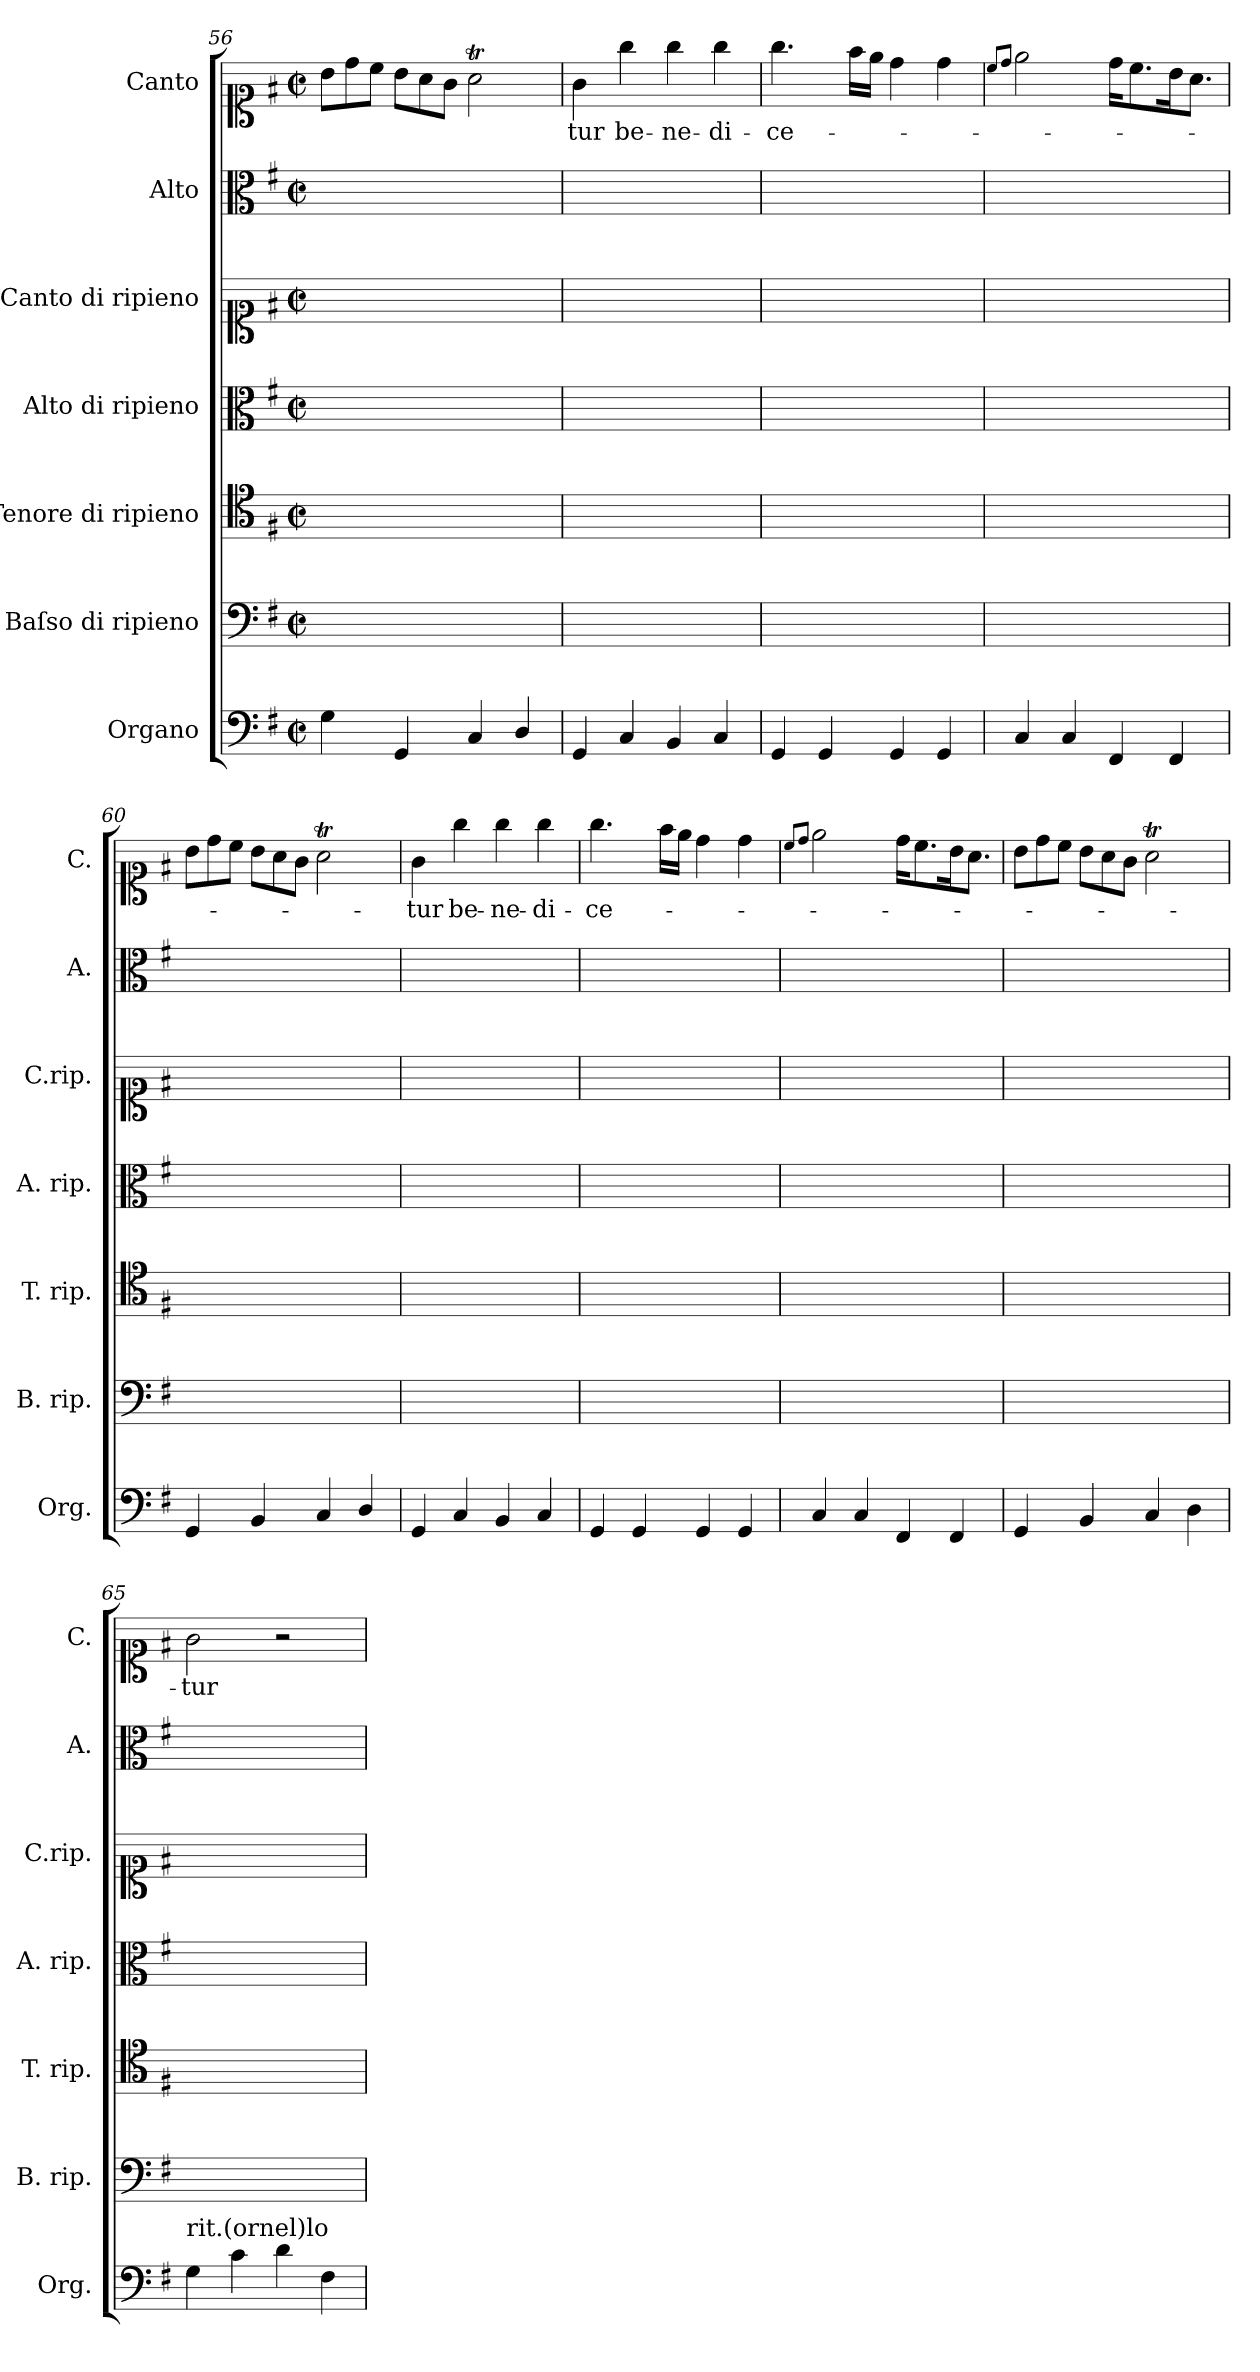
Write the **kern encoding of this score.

**kern	**kern	**kern	**kern	**kern	**kern	**kern	**text
*part7	*part6	*part5	*part4	*part3	*part2	*part1	*part1
*staff7	*staff6	*staff5	*staff4	*staff3	*staff2	*staff1	*staff1
*I"Organo	*I"Baſso di ripieno	*I"Tenore di ripieno	*I"Alto di ripieno	*I"Canto di ripieno	*I"Alto	*I"Canto	*
*I'Org.	*I'B. rip.	*I'T. rip.	*I'A. rip.	*I'C.rip.	*I'A.	*I'C.	*
*clefF4	*clefF4	*clefC4	*clefC3	*clefC1	*clefC3	*clefC1	*
*k[f#]	*k[f#]	*k[f#]	*k[f#]	*k[f#]	*k[f#]	*k[f#]	*
*M2/2	*M2/2	*M2/2	*M2/2	*M2/2	*M2/2	*M2/2	*
*met(c|)	*met(c|)	*met(c|)	*met(c|)	*met(c|)	*met(c|)	*met(c|)	*
*	*	*	*	*	*	*Xtuplet	*
=56	=56	=56	=56	=56	=56	=56	=56
4G\	1ryy	1ryy	1ryy	1ryy	1ryy	12b\L	.
.	.	.	.	.	.	12dd\	.
.	.	.	.	.	.	12cc\J	.
4GG/	.	.	.	.	.	12b\L	.
.	.	.	.	.	.	12a\	.
.	.	.	.	.	.	12g\J	.
4C/	.	.	.	.	.	2aT\	.
4D/	.	.	.	.	.	.	.
=57	=57	=57	=57	=57	=57	=57	=57
4GG/	1ryy	1ryy	1ryy	1ryy	1ryy	4g\	-tur
4C/	.	.	.	.	.	4gg\	be-
4BB/	.	.	.	.	.	4gg\	-ne-
4C/	.	.	.	.	.	4gg\	-di-
=58	=58	=58	=58	=58	=58	=58	=58
4GG/	1ryy	1ryy	1ryy	1ryy	1ryy	4.gg\	-ce-
4GG/	.	.	.	.	.	.	.
.	.	.	.	.	.	16ff#\LL	.
.	.	.	.	.	.	16ee\JJ	.
4GG/	.	.	.	.	.	4dd\	.
4GG/	.	.	.	.	.	4dd\	.
=59	=59	=59	=59	=59	=59	=59	=59
.	.	.	.	.	.	8qqcc/L	.
.	.	.	.	.	.	8qqdd/J	.
4C/	1ryy	1ryy	1ryy	1ryy	1ryy	2ee\	.
4C/	.	.	.	.	.	.	.
4FF#/	.	.	.	.	.	16dd\KL	.
.	.	.	.	.	.	8.cc\	.
4FF#/	.	.	.	.	.	16b\K	.
.	.	.	.	.	.	8.a\J	.
=60	=60	=60	=60	=60	=60	=60	=60
4GG/	1ryy	1ryy	1ryy	1ryy	1ryy	12b\L	.
.	.	.	.	.	.	12dd\	.
.	.	.	.	.	.	12cc\J	.
4BB/	.	.	.	.	.	12b\L	.
.	.	.	.	.	.	12a\	.
.	.	.	.	.	.	12g\J	.
4C/	.	.	.	.	.	2aT\	.
4D/	.	.	.	.	.	.	.
=61	=61	=61	=61	=61	=61	=61	=61
4GG/	1ryy	1ryy	1ryy	1ryy	1ryy	4g\	-tur
4C/	.	.	.	.	.	4gg\	be-
4BB/	.	.	.	.	.	4gg\	-ne-
4C/	.	.	.	.	.	4gg\	-di-
=62	=62	=62	=62	=62	=62	=62	=62
4GG/	1ryy	1ryy	1ryy	1ryy	1ryy	4.gg\	-ce-
4GG/	.	.	.	.	.	.	.
.	.	.	.	.	.	16ff#\LL	.
.	.	.	.	.	.	16ee\JJ	.
4GG/	.	.	.	.	.	4dd\	.
4GG/	.	.	.	.	.	4dd\	.
=63	=63	=63	=63	=63	=63	=63	=63
.	.	.	.	.	.	8qqcc/L	.
.	.	.	.	.	.	8qqdd/J	.
4C/	1ryy	1ryy	1ryy	1ryy	1ryy	2ee\	.
4C/	.	.	.	.	.	.	.
4FF#/	.	.	.	.	.	16dd\KL	.
.	.	.	.	.	.	8.cc\	.
4FF#/	.	.	.	.	.	16b\K	.
.	.	.	.	.	.	8.a\J	.
=64	=64	=64	=64	=64	=64	=64	=64
4GG/	1ryy	1ryy	1ryy	1ryy	1ryy	12b\L	.
.	.	.	.	.	.	12dd\	.
.	.	.	.	.	.	12cc\J	.
4BB/	.	.	.	.	.	12b\L	.
.	.	.	.	.	.	12a\	.
.	.	.	.	.	.	12g\J	.
4C/	.	.	.	.	.	2aT\	.
4D\	.	.	.	.	.	.	.
=65	=65	=65	=65	=65	=65	=65	=65
!LO:TX:a:t=rit.(ornel)lo	!	!	!	!	!	!	!
4G\	1ryy	1ryy	1ryy	1ryy	1ryy	2g\	-tur
4c\	.	.	.	.	.	.	.
4d\	.	.	.	.	.	2r	.
4F#\	.	.	.	.	.	.	.
=	=	=	=	=	=	=	=
*-	*-	*-	*-	*-	*-	*-	*-
